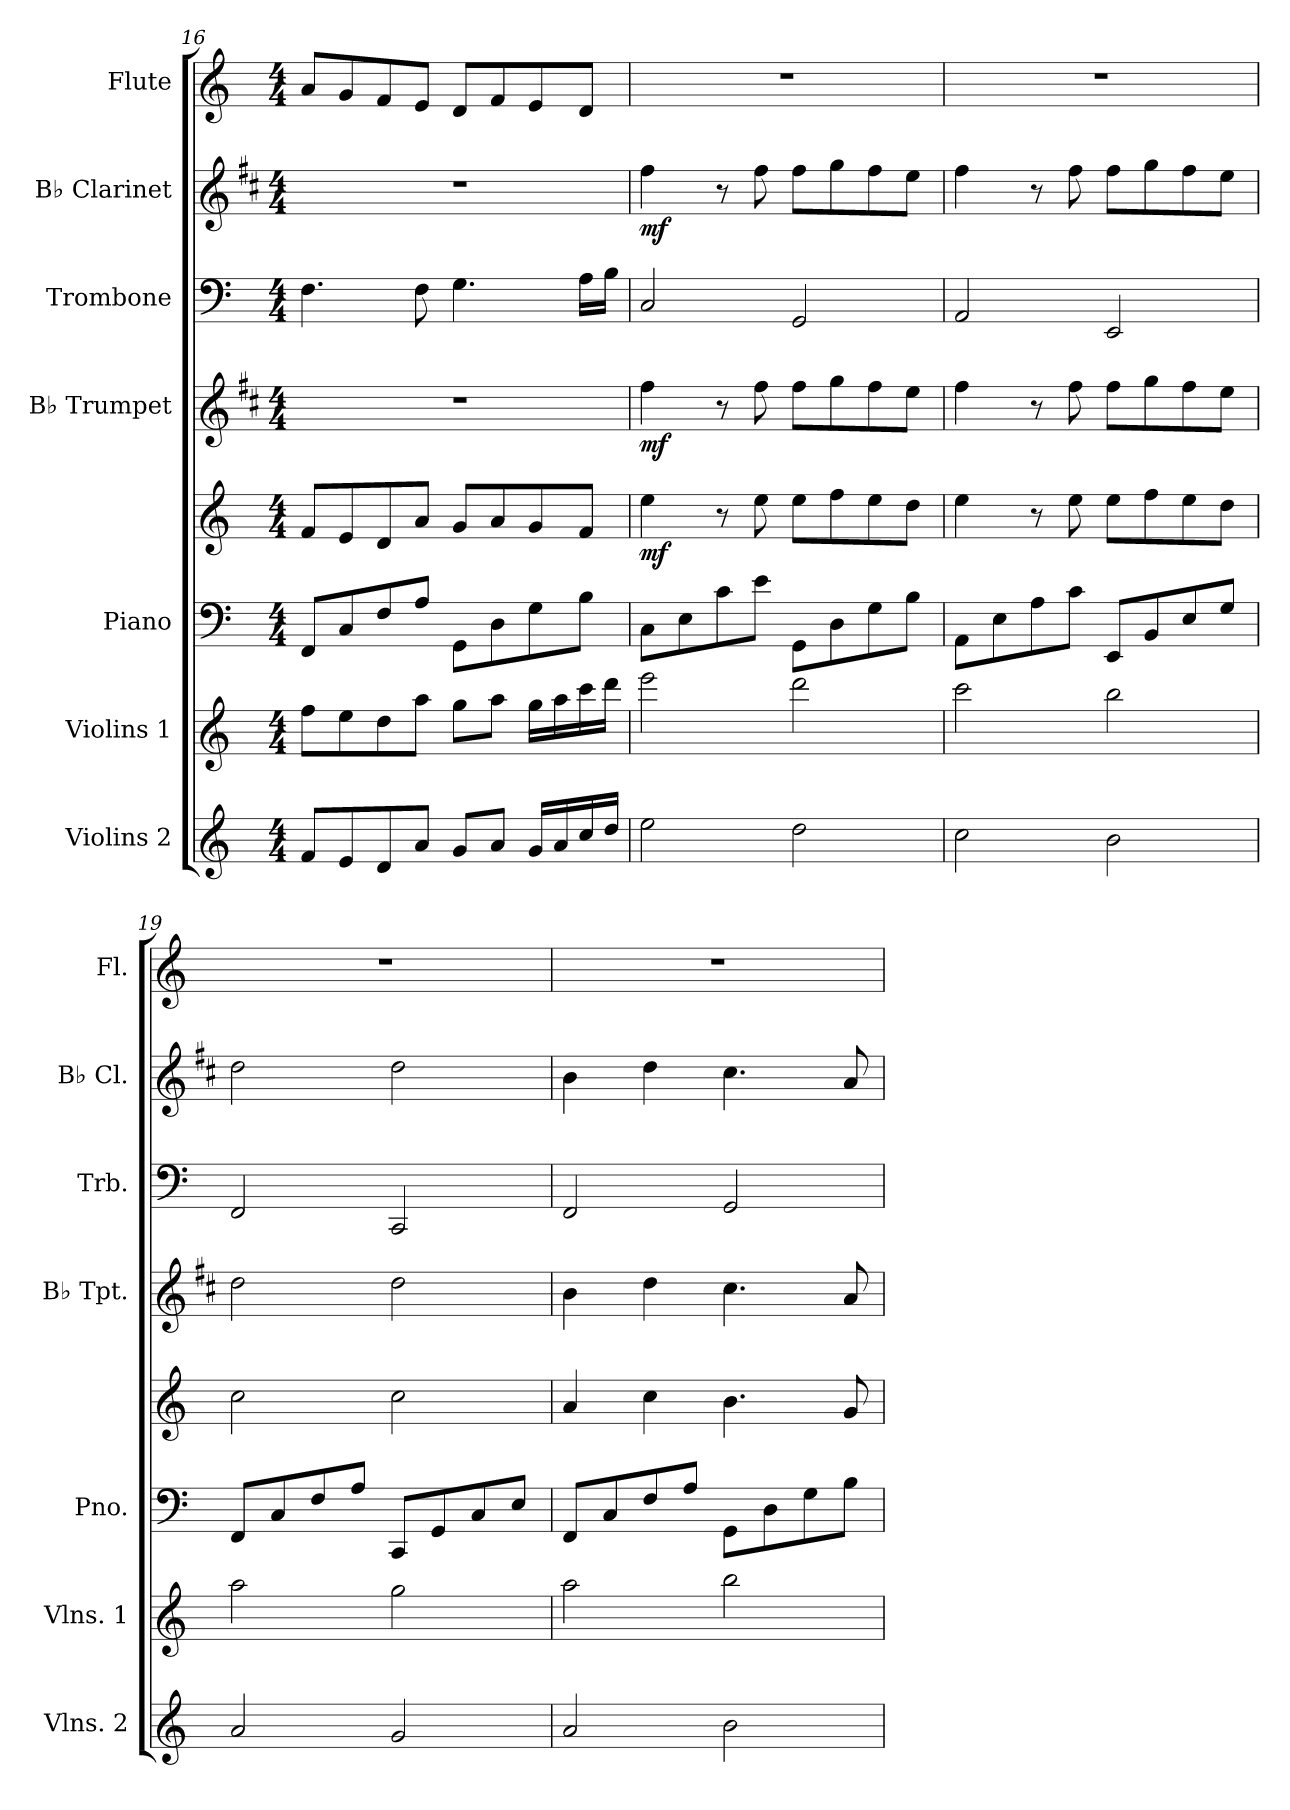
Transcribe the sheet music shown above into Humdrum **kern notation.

**kern	**kern	**kern	**kern	**dynam	**kern	**dynam	**kern	**kern	**dynam	**kern
*part7	*part6	*part5	*part5	*part5	*part4	*part4	*part3	*part2	*part2	*part1
*staff8	*staff7	*staff6	*staff5	*staff5/6	*staff4	*staff4	*staff3	*staff2	*staff2	*staff1
*I"Violins 2	*I"Violins 1	*I"Piano	*	*	*I"B♭ Trumpet	*	*I"Trombone	*I"B♭ Clarinet	*	*I"Flute
*I'Vlns. 2	*I'Vlns. 1	*I'Pno.	*	*	*I'B♭ Tpt.	*	*I'Trb.	*I'B♭ Cl.	*	*I'Fl.
*clefG2	*clefG2	*clefF4	*clefG2	*	*clefG2	*	*clefF4	*clefG2	*	*clefG2
*	*	*	*	*	*ITrd1c2	*	*	*ITrd1c2	*	*
*k[]	*k[]	*k[]	*k[]	*	*k[]	*	*k[]	*k[]	*	*k[]
*C:	*C:	*C:	*C:	*	*C:	*	*C:	*C:	*	*C:
*M4/4	*M4/4	*M4/4	*M4/4	*	*M4/4	*	*M4/4	*M4/4	*	*M4/4
=16	=16	=16	=16	=16	=16	=16	=16	=16	=16	=16
8f/L	8ff\L	8FF/L	8f/L	.	1r	.	4.F\	1r	.	8a/L
8e/	8ee\	8C/	8e/	.	.	.	.	.	.	8g/
8d/	8dd\	8F/	8d/	.	.	.	.	.	.	8f/
8a/J	8aa\J	8A/J	8a/J	.	.	.	8F\	.	.	8e/J
8g/L	8gg\L	8GG\L	8g/L	.	.	.	4.G\	.	.	8d/L
8a/J	8aa\J	8D\	8a/	.	.	.	.	.	.	8f/
16g/LL	16gg\LL	8G\	8g/	.	.	.	.	.	.	8e/
16a/	16aa\	.	.	.	.	.	.	.	.	.
16cc/	16ccc\	8B\J	8f/J	.	.	.	16A\LL	.	.	8d/J
16dd/JJ	16ddd\JJ	.	.	.	.	.	16B\JJ	.	.	.
!!LO:PB:g=z
=17	=17	=17	=17	=17	=17	=17	=17	=17	=17	=17
!	!	!	!	!LO:DY:b	!	!LO:DY:b	!	!	!LO:DY:b	!
2ee\	2eee\	8C\L	4ee\	mf	4ee\	mf	2C/	4ee\	mf	1r
.	.	8E\	.	.	.	.	.	.	.	.
.	.	8c\	8r	.	8r	.	.	8r	.	.
.	.	8e\J	8ee\	.	8ee\	.	.	8ee\	.	.
2dd\	2ddd\	8GG\L	8ee\L	.	8ee\L	.	2GG/	8ee\L	.	.
.	.	8D\	8ff\	.	8ff\	.	.	8ff\	.	.
.	.	8G\	8ee\	.	8ee\	.	.	8ee\	.	.
.	.	8B\J	8dd\J	.	8dd\J	.	.	8dd\J	.	.
=18	=18	=18	=18	=18	=18	=18	=18	=18	=18	=18
2cc\	2ccc\	8AA\L	4ee\	.	4ee\	.	2AA/	4ee\	.	1r
.	.	8E\	.	.	.	.	.	.	.	.
.	.	8A\	8r	.	8r	.	.	8r	.	.
.	.	8c\J	8ee\	.	8ee\	.	.	8ee\	.	.
2b\	2bb\	8EE/L	8ee\L	.	8ee\L	.	2EE/	8ee\L	.	.
.	.	8BB/	8ff\	.	8ff\	.	.	8ff\	.	.
.	.	8E/	8ee\	.	8ee\	.	.	8ee\	.	.
.	.	8G/J	8dd\J	.	8dd\J	.	.	8dd\J	.	.
=19	=19	=19	=19	=19	=19	=19	=19	=19	=19	=19
2a/	2aa\	8FF/L	2cc\	.	2cc\	.	2FF/	2cc\	.	1r
.	.	8C/	.	.	.	.	.	.	.	.
.	.	8F/	.	.	.	.	.	.	.	.
.	.	8A/J	.	.	.	.	.	.	.	.
2g/	2gg\	8CC/L	2cc\	.	2cc\	.	2CC/	2cc\	.	.
.	.	8GG/	.	.	.	.	.	.	.	.
.	.	8C/	.	.	.	.	.	.	.	.
.	.	8E/J	.	.	.	.	.	.	.	.
=20	=20	=20	=20	=20	=20	=20	=20	=20	=20	=20
2a/	2aa\	8FF/L	4a/	.	4a\	.	2FF/	4a\	.	1r
.	.	8C/	.	.	.	.	.	.	.	.
.	.	8F/	4cc\	.	4cc\	.	.	4cc\	.	.
.	.	8A/J	.	.	.	.	.	.	.	.
2b\	2bb\	8GG\L	4.b\	.	4.b\	.	2GG/	4.b\	.	.
.	.	8D\	.	.	.	.	.	.	.	.
.	.	8G\	.	.	.	.	.	.	.	.
.	.	8B\J	8g/	.	8g/	.	.	8g/	.	.
=	=	=	=	=	=	=	=	=	=	=
*-	*-	*-	*-	*-	*-	*-	*-	*-	*-	*-
